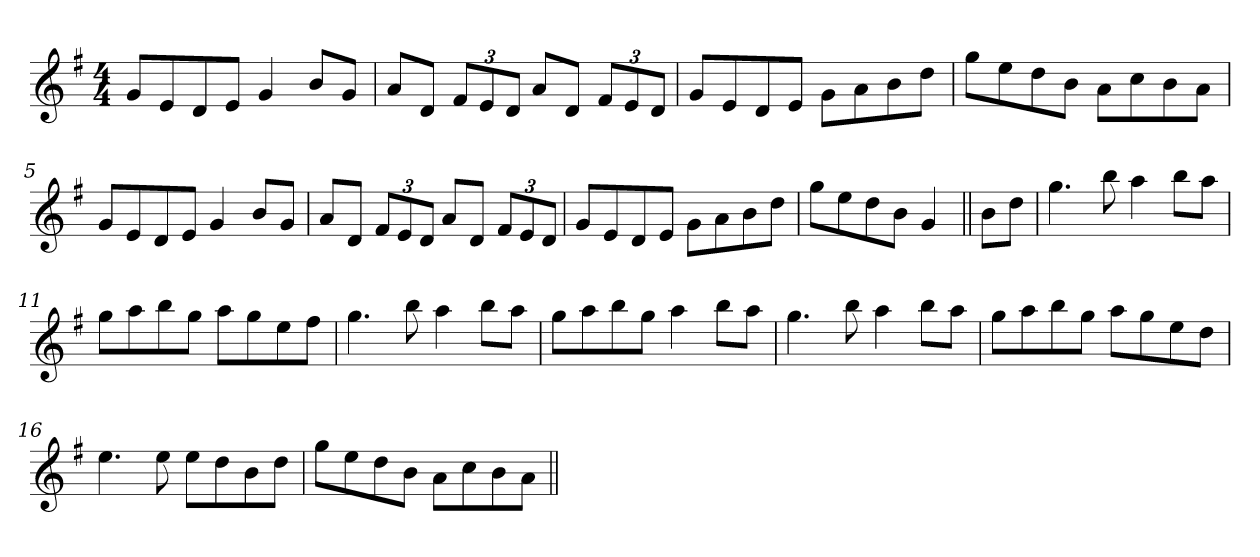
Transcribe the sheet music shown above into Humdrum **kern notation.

**kern
*part1
*staff1
*clefG2
*k[f#]
*G:
*M4/4
=1
8g/L
8e/
8d/
8e/J
4g/
8b/L
8g/J
=2
8a/L
8d/J
*Xbrackettup
12f#/L
12e/
12d/J
8a/L
8d/J
12f#/L
12e/
12d/J
=3
8g/L
8e/
8d/
8e/J
8g\L
8a\
8b\
8dd\J
=4
8gg\L
8ee\
8dd\
8b\J
8a\L
8cc\
8b\
8a\J
=5
8g/L
8e/
8d/
8e/J
4g/
8b/L
8g/J
!!LO:LB:g=z
=6
8a/L
8d/J
12f#/L
12e/
12d/J
8a/L
8d/J
12f#/L
12e/
12d/J
=7
8g/L
8e/
8d/
8e/J
8g\L
8a\
8b\
8dd\J
=8
8gg\L
8ee\
8dd\
8b\J
4g/
=9||
8b\L
8dd\J
=10
4.gg\
8bb\
4aa\
8bb\L
8aa\J
=11
8gg\L
8aa\
8bb\
8gg\J
8aa\L
8gg\
8ee\
8ff#\J
!!LO:LB:g=z
=12
4.gg\
8bb\
4aa\
8bb\L
8aa\J
=13
8gg\L
8aa\
8bb\
8gg\J
4aa\
8bb\L
8aa\J
=14
4.gg\
8bb\
4aa\
8bb\L
8aa\J
=15
8gg\L
8aa\
8bb\
8gg\J
8aa\L
8gg\
8ee\
8dd\J
=16
4.ee\
8ee\
8ee\L
8dd\
8b\
8dd\J
!!LO:LB:g=z
=17
8gg\L
8ee\
8dd\
8b\J
8a\L
8cc\
8b\
8a\J
=||
*-
